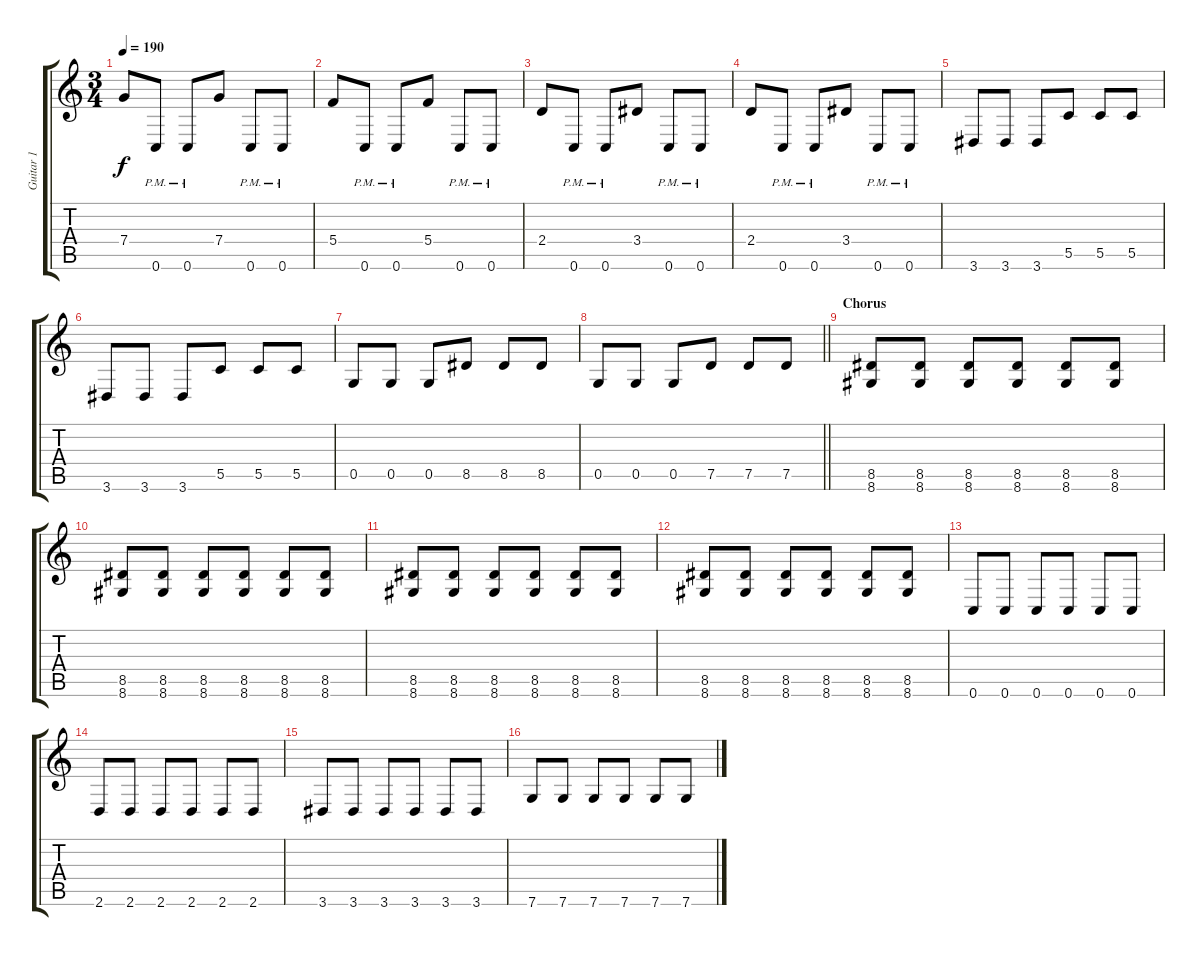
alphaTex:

\track ("Guitar 1" "Guitar 1") {instrument distortionguitar}
\staff {score tabs}
\tuning (D4 A3 F3 C3 G2 C2) {hide}
\ts (3 4)
\tempo 190
\clef g2
\ks c
7.4.8{dy f} 0.6{pm}.8 0.6{pm}.8 7.4.8 0.6{pm}.8 0.6{pm}.8 |
5.4.8 0.6{pm}.8 0.6{pm}.8 5.4.8 0.6{pm}.8 0.6{pm}.8 |
2.4.8 0.6{pm}.8 0.6{pm}.8 3.4.8 0.6{pm}.8 0.6{pm}.8 |
2.4.8 0.6{pm}.8 0.6{pm}.8 3.4.8 0.6{pm}.8 0.6{pm}.8 |
3.6.8 3.6.8 3.6.8 5.5.8 5.5.8 5.5.8 |
3.6.8 3.6.8 3.6.8 5.5.8 5.5.8 5.5.8 |
0.5.8 0.5.8 0.5.8 8.5.8 8.5.8 8.5.8 |
\barLineRight lightlight
0.5.8 0.5.8 0.5.8 7.5.8 7.5.8 7.5.8 |
\section ("" "Chorus")
(8.5 8.6).8 (8.5 8.6).8 (8.5 8.6).8 (8.5 8.6).8 (8.5 8.6).8 (8.5 8.6).8 |
(8.5 8.6).8 (8.5 8.6).8 (8.5 8.6).8 (8.5 8.6).8 (8.5 8.6).8 (8.5 8.6).8 |
(8.5 8.6).8 (8.5 8.6).8 (8.5 8.6).8 (8.5 8.6).8 (8.5 8.6).8 (8.5 8.6).8 |
(8.5 8.6).8 (8.5 8.6).8 (8.5 8.6).8 (8.5 8.6).8 (8.5 8.6).8 (8.5 8.6).8 |
0.6.8 0.6.8 0.6.8 0.6.8 0.6.8 0.6.8 |
2.6.8 2.6.8 2.6.8 2.6.8 2.6.8 2.6.8 |
3.6.8 3.6.8 3.6.8 3.6.8 3.6.8 3.6.8 |
7.6.8 7.6.8 7.6.8 7.6.8 7.6.8 7.6.8
